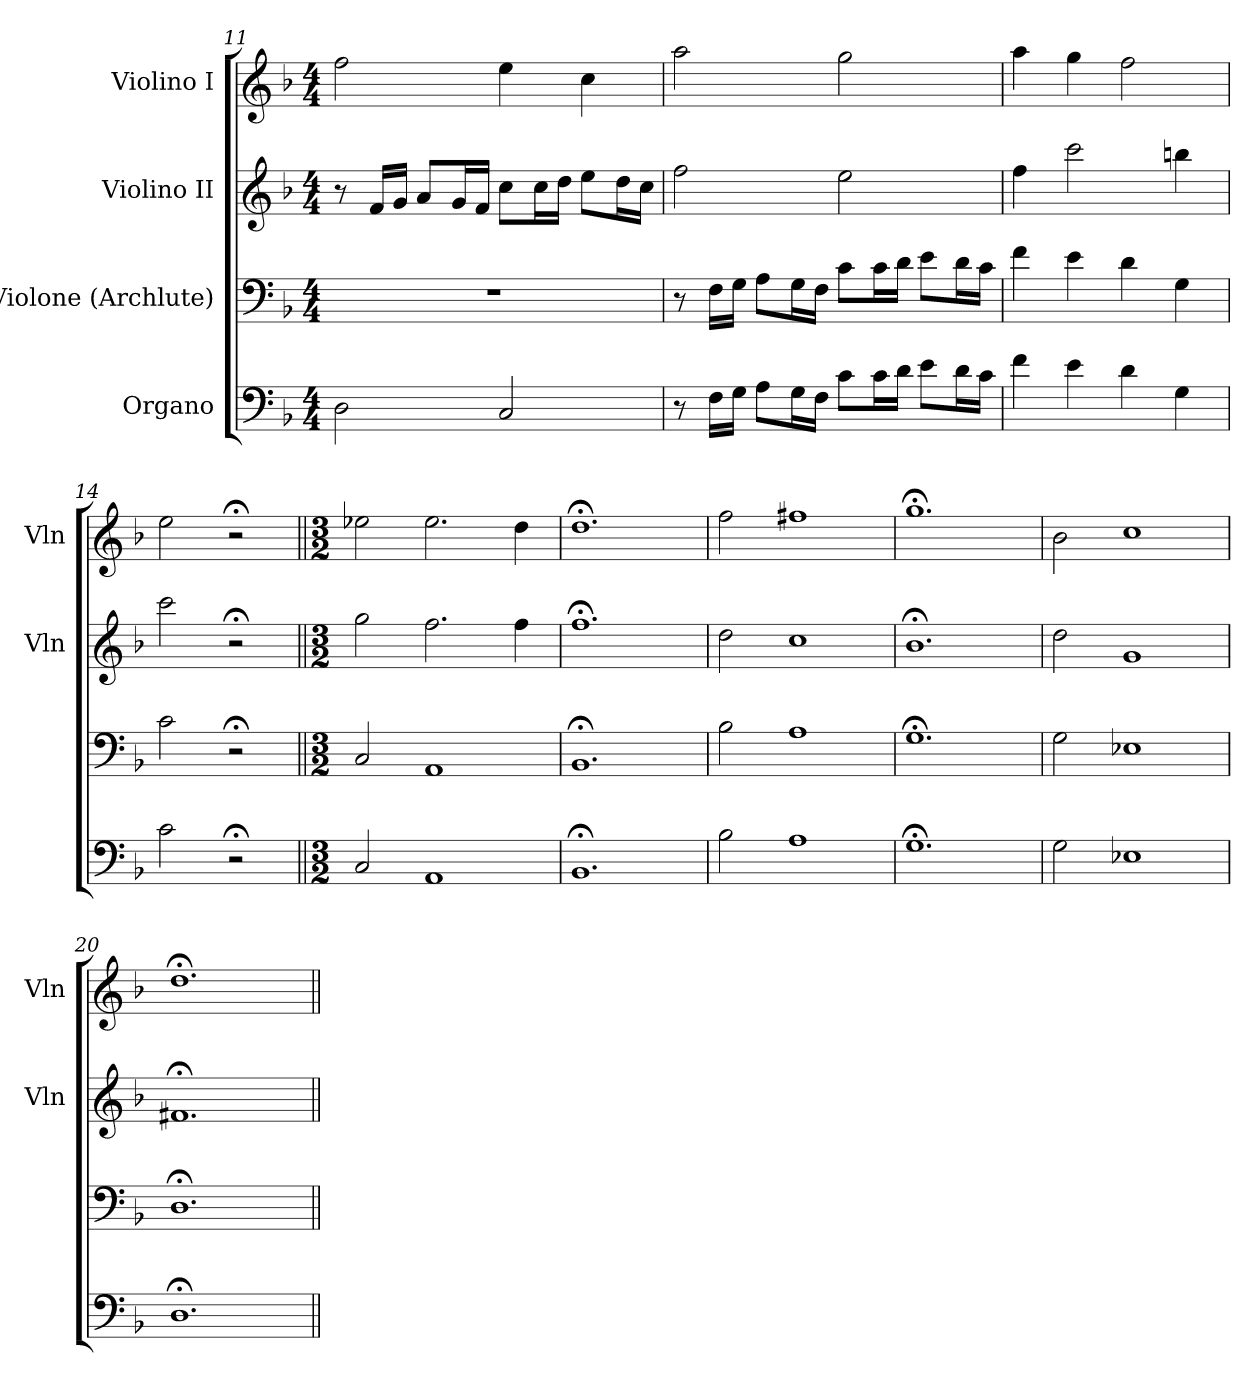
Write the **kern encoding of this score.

**kern	**kern	**kern	**kern
*part4	*part3	*part2	*part1
*staff4	*staff3	*staff2	*staff1
*I"Organo	*I"Violone (Archlute)	*I"Violino II	*I"Violino I
*	*	*I'Vln	*I'Vln
*clefF4	*clefF4	*clefG2	*clefG2
*k[b-]	*k[b-]	*k[b-]	*k[b-]
*M4/4	*M4/4	*M4/4	*M4/4
=11	=11	=11	=11
2D\	1r	8r	2ff\
.	.	16f/LL	.
.	.	16g/JJ	.
.	.	8a/L	.
.	.	16g/L	.
.	.	16f/JJ	.
2C/	.	8cc\L	4ee\
.	.	16cc\L	.
.	.	16dd\JJ	.
.	.	8ee\L	4cc\
.	.	16dd\L	.
.	.	16cc\JJ	.
=12	=12	=12	=12
8r	8r	2ff\	2aa\
16F\LL	16F\LL	.	.
16G\JJ	16G\JJ	.	.
8A\L	8A\L	.	.
16G\L	16G\L	.	.
16F\JJ	16F\JJ	.	.
8c\L	8c\L	2ee\	2gg\
16c\L	16c\L	.	.
16d\JJ	16d\JJ	.	.
8e\L	8e\L	.	.
16d\L	16d\L	.	.
16c\JJ	16c\JJ	.	.
=13	=13	=13	=13
*	*	*	*MM60
4f\	4f\	4ff\	4aa\
4e\	4e\	2ccc\	4gg\
4d\	4d\	.	2ff\
4G\	4G\	4bbn\	.
=14	=14	=14	=14
2c\	2c\	2ccc\	2ee\
2r;<	2r;<	2r;<	2r;<
=15||	=15||	=15||	=15||
*M3/2	*M3/2	*M3/2	*M3/2
2C/	2C/	2gg\	2ee-X\
1AA/	1AA/	2.ff\	2.ee-\
.	.	4ff\	4dd\
=16	=16	=16	=16
1.BB-;</	1.BB-;</	1.ff;<\	1.dd;<\
=17	=17	=17	=17
2B-\	2B-\	2dd\	2ff\
1A\	1A\	1cc\	1ff#X\
=18	=18	=18	=18
1.G;<\	1.G;<\	1.b-;<\	1.gg;<\
=19	=19	=19	=19
2G\	2G\	2dd\	2b-\
1E-X\	1E-X\	1g/	1cc\
=20	=20	=20	=20
1.D;<\	1.D;<\	1.f#X;</	1.dd;<\
=||	=||	=||	=||
*-	*-	*-	*-
